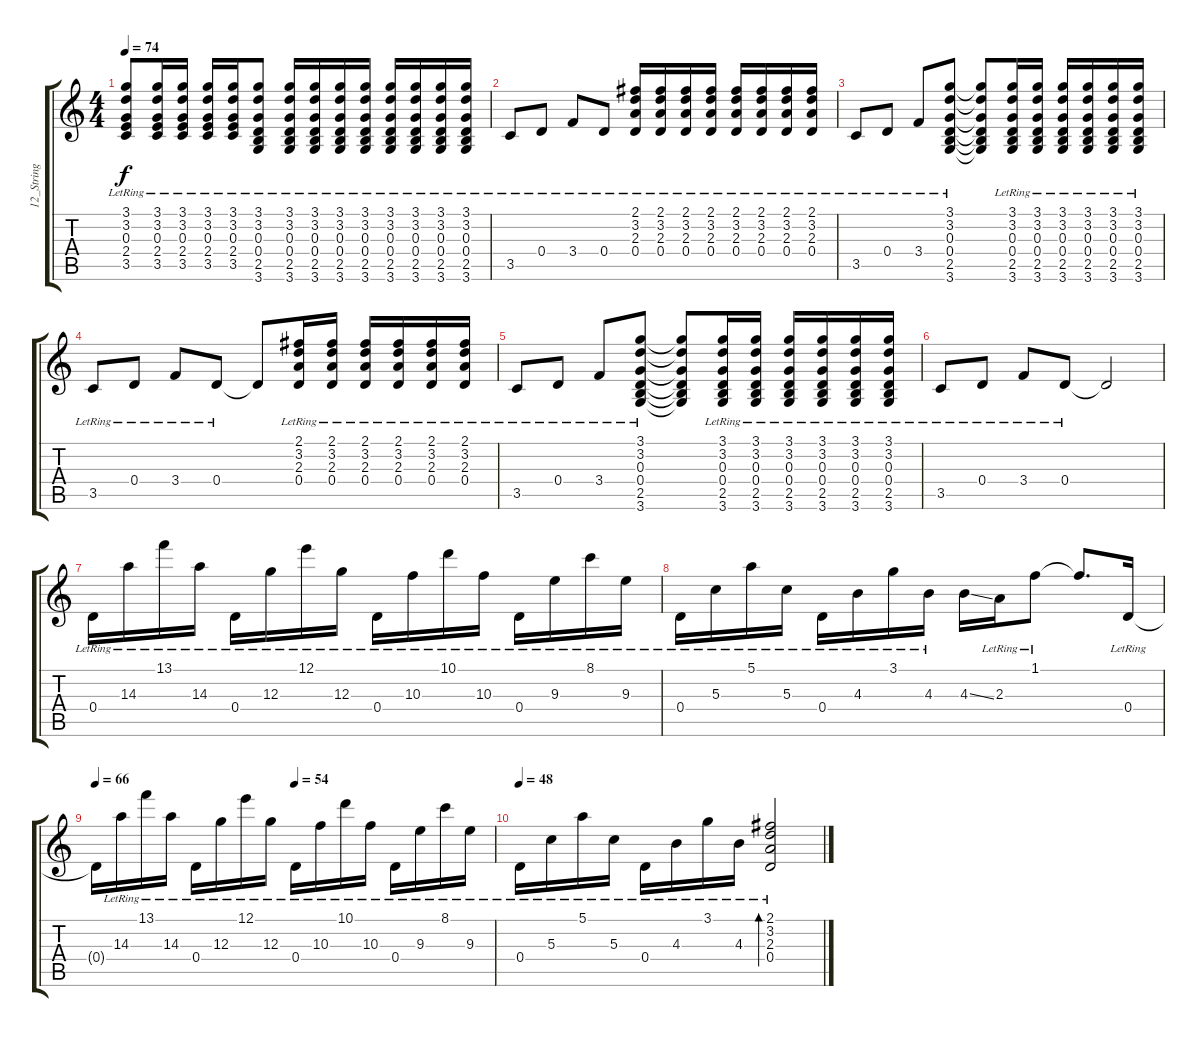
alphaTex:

\track ("12_String" "12_String") {instrument acousticguitarsteel}
\staff {score tabs}
\tuning (E4 B3 G3 D3 A2 E2) {hide}
\ts (4 4)
\tempo 74
\clef g2
\ks c
(3.1{lr} 3.2{lr} 0.3{lr} 2.4{lr} 3.5{lr}).8{dy f} (3.1{lr} 3.2{lr} 0.3{lr} 2.4{lr} 3.5{lr}).16 (3.1{lr} 3.2{lr} 0.3{lr} 2.4{lr} 3.5{lr}).16 (3.1{lr} 3.2{lr} 0.3{lr} 2.4{lr} 3.5{lr}).16 (3.1{lr} 3.2{lr} 0.3{lr} 2.4{lr} 3.5{lr}).16 (3.1{lr} 3.2{lr} 0.3{lr} 0.4{lr} 2.5{lr} 3.6{lr}).8 (3.1{lr} 3.2{lr} 0.3{lr} 0.4{lr} 2.5{lr} 3.6{lr}).16 (3.1{lr} 3.2{lr} 0.3{lr} 0.4{lr} 2.5{lr} 3.6{lr}).16 (3.1{lr} 3.2{lr} 0.3{lr} 0.4{lr} 2.5{lr} 3.6{lr}).16 (3.1{lr} 3.2{lr} 0.3{lr} 0.4{lr} 2.5{lr} 3.6{lr}).16 (3.1{lr} 3.2{lr} 0.3{lr} 0.4{lr} 2.5{lr} 3.6{lr}).16 (3.1{lr} 3.2{lr} 0.3{lr} 0.4{lr} 2.5{lr} 3.6{lr}).16 (3.1{lr} 3.2{lr} 0.3{lr} 0.4{lr} 2.5{lr} 3.6{lr}).16 (3.1{lr} 3.2{lr} 0.3{lr} 0.4{lr} 2.5{lr} 3.6{lr}).16 |
3.5{lr}.8 0.4{lr}.8 3.4{lr}.8 0.4{lr}.8 (2.1{lr} 3.2{lr} 2.3{lr} 0.4{lr}).16 (2.1{lr} 3.2{lr} 2.3{lr} 0.4{lr}).16 (2.1{lr} 3.2{lr} 2.3{lr} 0.4{lr}).16 (2.1{lr} 3.2{lr} 2.3{lr} 0.4{lr}).16 (2.1{lr} 3.2{lr} 2.3{lr} 0.4{lr}).16 (2.1{lr} 3.2{lr} 2.3{lr} 0.4{lr}).16 (2.1{lr} 3.2{lr} 2.3{lr} 0.4{lr}).16 (2.1{lr} 3.2{lr} 2.3{lr} 0.4{lr}).16 |
3.5{lr}.8 0.4{lr}.8 3.4{lr}.8 (3.1{lr} 3.2{lr} 0.3{lr} 0.4{lr} 2.5{lr} 3.6{lr}).8 (3.1{t} 3.2{t} 0.3{t} 0.4{t} 2.5{t} 3.6{t}).8 (3.1{lr} 3.2{lr} 0.3{lr} 0.4{lr} 2.5{lr} 3.6{lr}).16 (3.1{lr} 3.2{lr} 0.3{lr} 0.4{lr} 2.5{lr} 3.6{lr}).16 (3.1{lr} 3.2{lr} 0.3{lr} 0.4{lr} 2.5{lr} 3.6{lr}).16 (3.1{lr} 3.2{lr} 0.3{lr} 0.4{lr} 2.5{lr} 3.6{lr}).16 (3.1{lr} 3.2{lr} 0.3{lr} 0.4{lr} 2.5{lr} 3.6{lr}).16 (3.1{lr} 3.2{lr} 0.3{lr} 0.4{lr} 2.5{lr} 3.6{lr}).16 |
3.5{lr}.8 0.4{lr}.8 3.4{lr}.8 0.4{lr}.8 0.4{t}.8 (2.1{lr} 3.2{lr} 2.3{lr} 0.4{lr}).16 (2.1{lr} 3.2{lr} 2.3{lr} 0.4{lr}).16 (2.1{lr} 3.2{lr} 2.3{lr} 0.4{lr}).16 (2.1{lr} 3.2{lr} 2.3{lr} 0.4{lr}).16 (2.1{lr} 3.2{lr} 2.3{lr} 0.4{lr}).16 (2.1{lr} 3.2{lr} 2.3{lr} 0.4{lr}).16 |
3.5{lr}.8 0.4{lr}.8 3.4{lr}.8 (3.1{lr} 3.2{lr} 0.3{lr} 0.4{lr} 2.5{lr} 3.6{lr}).8 (3.1{t} 3.2{t} 0.3{t} 0.4{t} 2.5{t} 3.6{t}).8 (3.1{lr} 3.2{lr} 0.3{lr} 0.4{lr} 2.5{lr} 3.6{lr}).16 (3.1{lr} 3.2{lr} 0.3{lr} 0.4{lr} 2.5{lr} 3.6{lr}).16 (3.1{lr} 3.2{lr} 0.3{lr} 0.4{lr} 2.5{lr} 3.6{lr}).16 (3.1{lr} 3.2{lr} 0.3{lr} 0.4{lr} 2.5{lr} 3.6{lr}).16 (3.1{lr} 3.2{lr} 0.3{lr} 0.4{lr} 2.5{lr} 3.6{lr}).16 (3.1{lr} 3.2{lr} 0.3{lr} 0.4{lr} 2.5{lr} 3.6{lr}).16 |
3.5{lr}.8 0.4{lr}.8 3.4{lr}.8 0.4{lr}.8 0.4{t}.2 |
0.4{lr}.16 14.3{lr}.16 13.1{lr}.16 14.3{lr}.16 0.4{lr}.16 12.3{lr}.16 12.1{lr}.16 12.3{lr}.16 0.4{lr}.16 10.3{lr}.16 10.1{lr}.16 10.3{lr}.16 0.4{lr}.16 9.3{lr}.16 8.1{lr}.16 9.3{lr}.16 |
0.4{lr}.16 5.3{lr}.16 5.1{lr}.16 5.3{lr}.16 0.4{lr}.16 4.3{lr}.16 3.1{lr}.16 4.3{lr}.16 4.3{ss}.16 2.3{lr}.16 1.1{lr}.8 1.1{t}.8{d} 0.4{lr}.16 |
\tempo 66
\tempo (54 0.5)
0.4{t}.16 14.3{lr}.16 13.1{lr}.16 14.3{lr}.16 0.4{lr}.16 12.3{lr}.16 12.1{lr}.16 12.3{lr}.16 0.4{lr}.16 10.3{lr}.16 10.1{lr}.16 10.3{lr}.16 0.4{lr}.16 9.3{lr}.16 8.1{lr}.16 9.3{lr}.16 |
\tempo 48
0.4{lr}.16 5.3{lr}.16 5.1{lr}.16 5.3{lr}.16 0.4{lr}.16 4.3{lr}.16 3.1{lr}.16 4.3{lr}.16 (2.1{lr} 3.2{lr} 2.3{lr} 0.4{lr}).2{bd 120}
